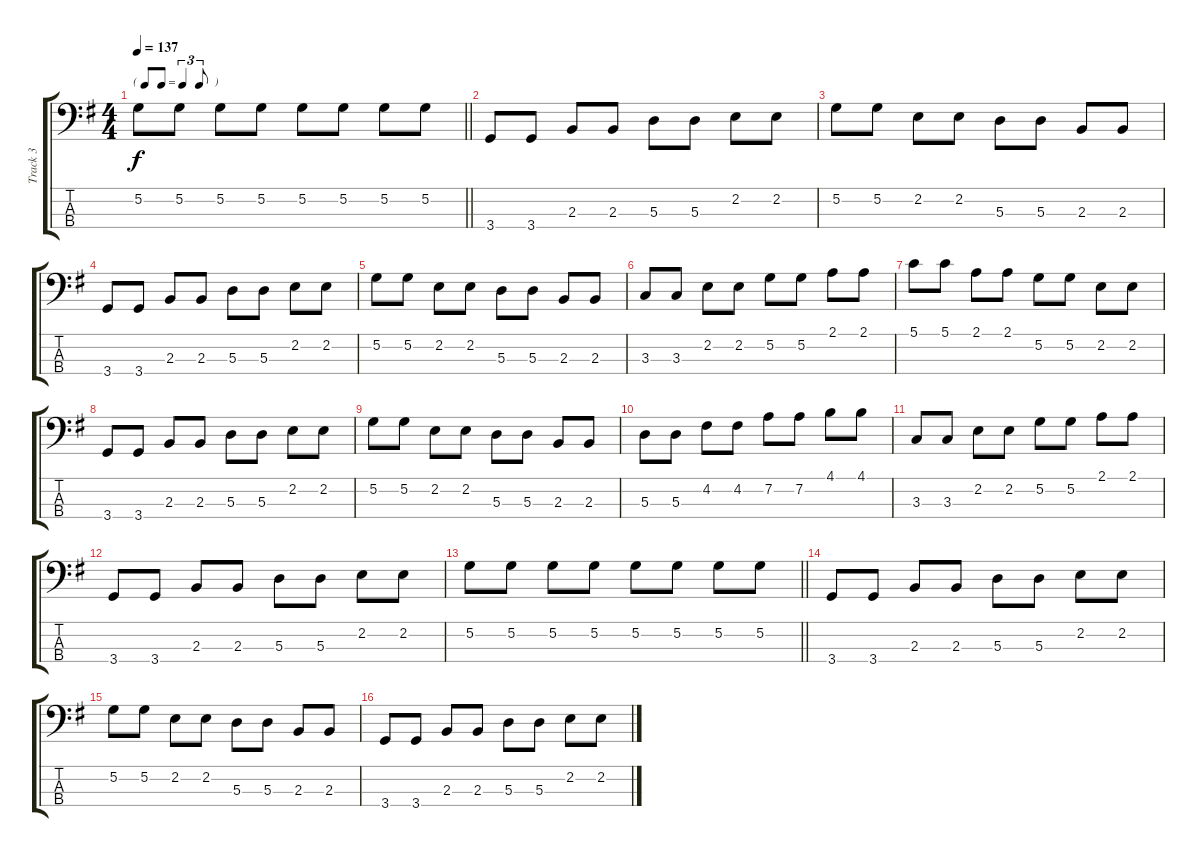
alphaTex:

\track ("Track 3" "Track 3") {instrument electricbassfinger}
\staff {score tabs}
\tuning (G2 D2 A1 E1) {hide}
\ts (4 4)
\tf triplet8th
\tempo 137
\clef f4
\barLineRight lightlight
\ks g
5.2.8{dy f} 5.2.8 5.2.8 5.2.8 5.2.8 5.2.8 5.2.8 5.2.8 |
3.4.8 3.4.8 2.3.8 2.3.8 5.3.8 5.3.8 2.2.8 2.2.8 |
5.2.8 5.2.8 2.2.8 2.2.8 5.3.8 5.3.8 2.3.8 2.3.8 |
3.4.8 3.4.8 2.3.8 2.3.8 5.3.8 5.3.8 2.2.8 2.2.8 |
5.2.8 5.2.8 2.2.8 2.2.8 5.3.8 5.3.8 2.3.8 2.3.8 |
3.3.8 3.3.8 2.2.8 2.2.8 5.2.8 5.2.8 2.1.8 2.1.8 |
5.1.8 5.1.8 2.1.8 2.1.8 5.2.8 5.2.8 2.2.8 2.2.8 |
3.4.8 3.4.8 2.3.8 2.3.8 5.3.8 5.3.8 2.2.8 2.2.8 |
5.2.8 5.2.8 2.2.8 2.2.8 5.3.8 5.3.8 2.3.8 2.3.8 |
5.3.8 5.3.8 4.2.8 4.2.8 7.2.8 7.2.8 4.1.8 4.1.8 |
3.3.8 3.3.8 2.2.8 2.2.8 5.2.8 5.2.8 2.1.8 2.1.8 |
3.4.8 3.4.8 2.3.8 2.3.8 5.3.8 5.3.8 2.2.8 2.2.8 |
\barLineRight lightlight
5.2.8 5.2.8 5.2.8 5.2.8 5.2.8 5.2.8 5.2.8 5.2.8 |
3.4.8 3.4.8 2.3.8 2.3.8 5.3.8 5.3.8 2.2.8 2.2.8 |
5.2.8 5.2.8 2.2.8 2.2.8 5.3.8 5.3.8 2.3.8 2.3.8 |
3.4.8 3.4.8 2.3.8 2.3.8 5.3.8 5.3.8 2.2.8 2.2.8
